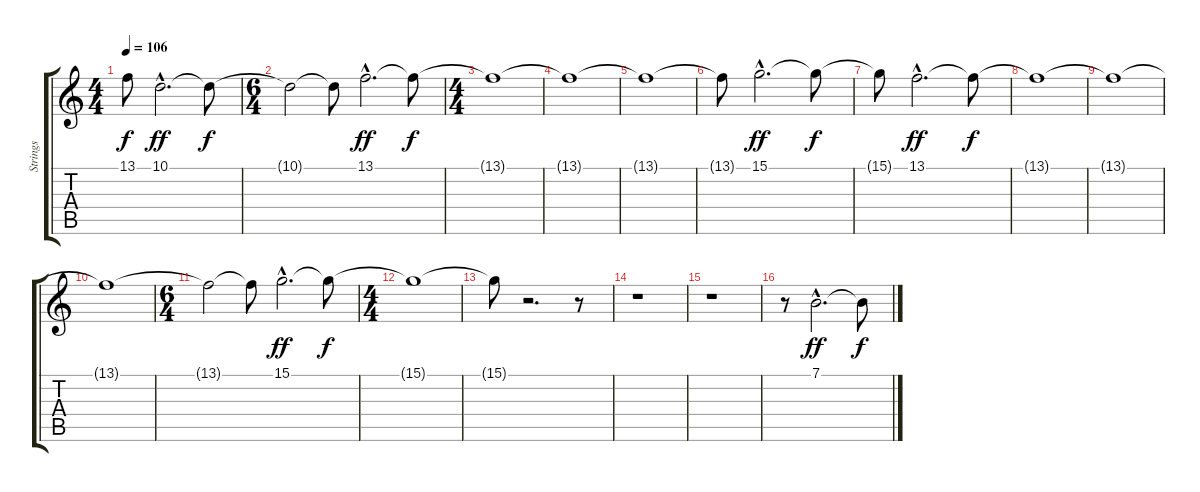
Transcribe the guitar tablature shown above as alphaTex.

\track ("Strings" "Strings") {instrument stringensemble1}
\staff {score tabs}
\tuning (E4 B3 G3 D3 A2 E2) {hide}
\ts (4 4)
\tempo 106
\clef g2
\ks c
13.1{t}.8{dy f} 10.1{hac}.2{d dy ff} 10.1{t}.8{dy f} |
\ts (6 4)
10.1{t}.2 10.1{t}.8 13.1{hac}.2{d dy ff} 13.1{t}.8{dy f} |
\ts (4 4)
13.1{t}.1 |
13.1{t}.1 |
13.1{t}.1 |
13.1{t}.8 15.1{hac}.2{d dy ff} 15.1{t}.8{dy f} |
15.1{t}.8 13.1{hac}.2{d dy ff} 13.1{t}.8{dy f} |
13.1{t}.1 |
13.1{t}.1 |
13.1{t}.1 |
\ts (6 4)
13.1{t}.2 13.1{t}.8 15.1{hac}.2{d dy ff} 15.1{t}.8{dy f} |
\ts (4 4)
15.1{t}.1 |
15.1{t}.8 r.2{d} r.8 |
r.1 |
r.1 |
r.8 7.1{hac}.2{d dy ff} 7.1{t}.8{dy f}
